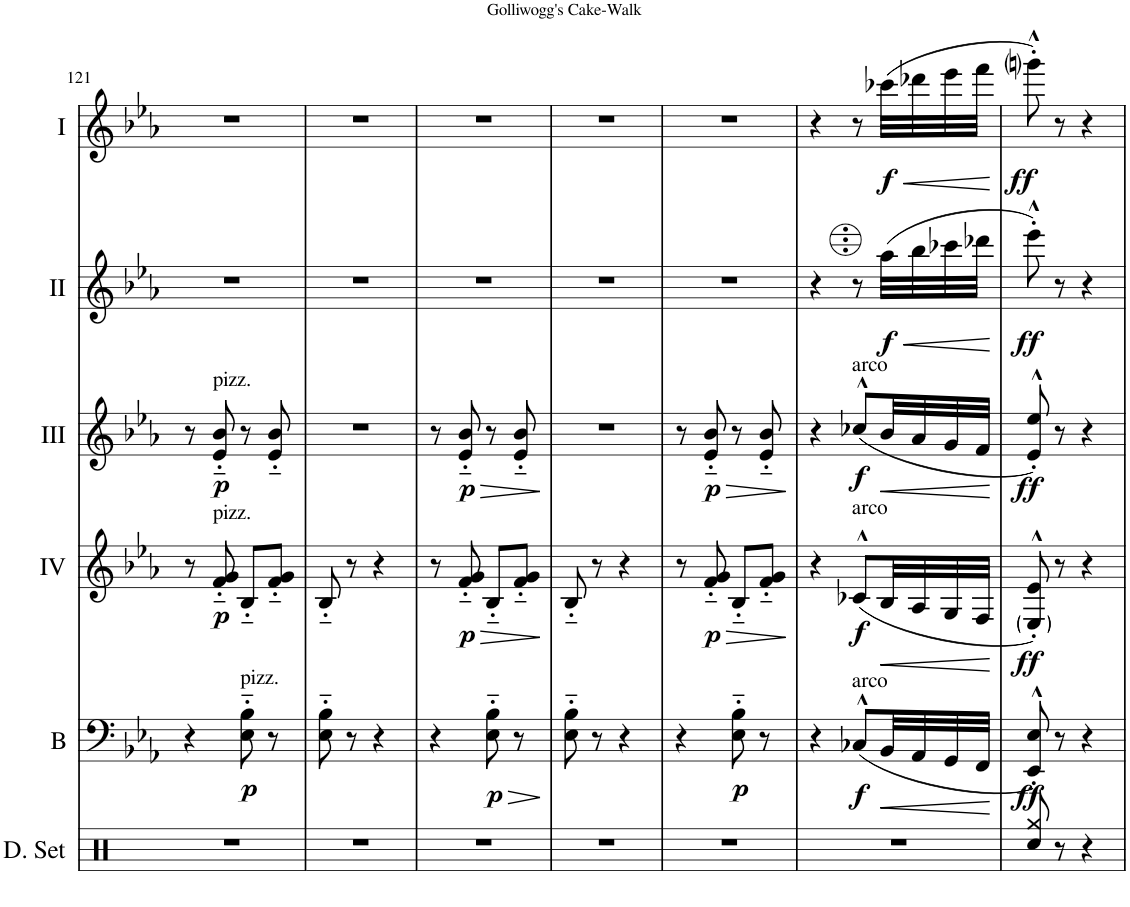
**kern	**kern	**kern	**kern	**kern	**kern
*part6	*part5	*part4	*part3	*part2	*part1
*staff6	*staff5	*staff4	*staff3	*staff2	*staff1
*I"Drumset	*I"Bass	*I"Acc. 4	*I"Acc. 3	*I"Acc. 2	*I"Acc. 1
*I'D. Set	*I'B	*	*	*	*
!!LO:PB:g=z
*clefX	*clefF4	*clefG2	*clefG2	*clefG2	*clefG2
*	*Trd7c12	*Trd7c12	*Trd7c12	*	*
*k[]	*k[b-e-a-]	*k[b-e-a-]	*k[b-e-a-]	*k[b-e-a-]	*k[b-e-a-]
*M2/4	*M2/4	*M2/4	*M2/4	*M2/4	*M2/4
=128	=128	=128	=128	=128	=128
!	!	!	!	!	!LO:TX:b:t=PDB 11/3/20
!	!	!	!	!	!LO:TX:b:t=For more arrangements, check out www.de-bra.nl/arrangements.html
2r	8EE-/'^^ 8E-/'^^	8E-/'^^ 8e-/'^^	8e-/'^^ 8ee-/'^^	8ee-'^^\	8e-'^^/
.	8r	8r	8r	8r	8r
.	4r	4r	4r	4r	4r
==	==	==	==	==	==
*-	*-	*-	*-	*-	*-
